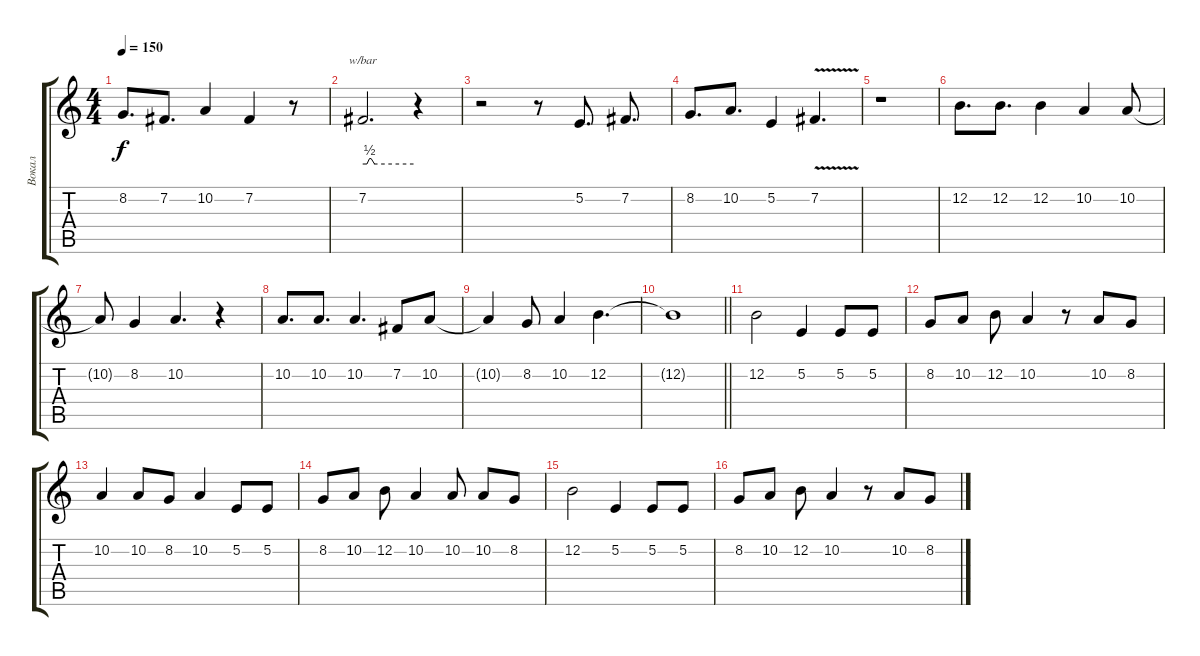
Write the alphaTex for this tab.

\track ("Вокал" "Вокал") {instrument oboe}
\staff {score tabs}
\tuning (E4 B3 G3 D3 A2 E2) {hide}
\ts (4 4)
\tempo 150
\clef g2
\ks c
8.2.8{d dy f} 7.2.8{d} 10.2.4 7.2.4 r.8 |
7.2.2{d tbe (custom default 0 0 5 0 8 2 10 2 14 0 60 0)} r.4 |
r.2 r.8 5.2.8{d} 7.2.8{d} |
8.2.8{d} 10.2.8{d} 5.2.4 7.2{v}.4{d} |
r.1 |
12.2.8{d} 12.2.8{d} 12.2.4 10.2.4 10.2.8 |
10.2{t}.8 8.2.4 10.2.4{d} r.4 |
10.2.8{d} 10.2.8{d} 10.2.4{d} 7.2.8 10.2.8 |
10.2{t}.4 8.2.8 10.2.4 12.2.4{d} |
\barLineRight lightlight
12.2{t}.1 |
12.2.2 5.2.4 5.2.8 5.2.8 |
8.2.8 10.2.8 12.2.8 10.2.4 r.8 10.2.8 8.2.8 |
10.2.4 10.2.8 8.2.8 10.2.4 5.2.8 5.2.8 |
8.2.8 10.2.8 12.2.8 10.2.4 10.2.8 10.2.8 8.2.8 |
12.2.2 5.2.4 5.2.8 5.2.8 |
8.2.8 10.2.8 12.2.8 10.2.4 r.8 10.2.8 8.2.8
